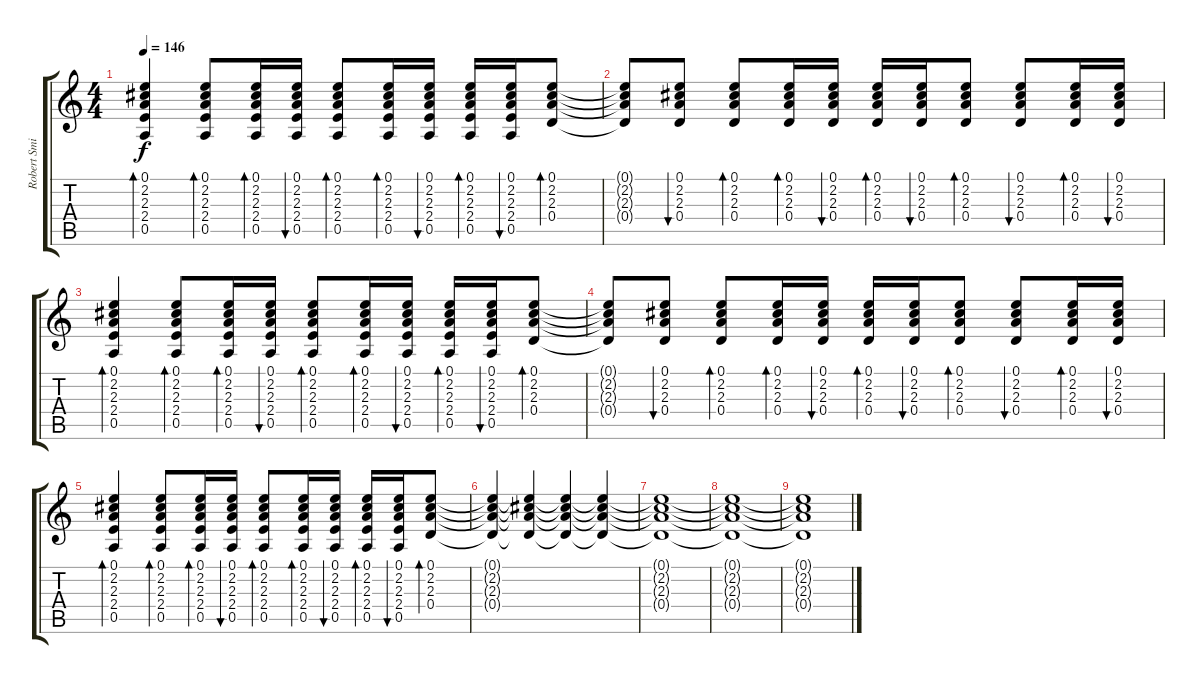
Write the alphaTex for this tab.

\track ("Robert Smith First Guitar" "Robert Smi") {instrument acousticguitarsteel}
\staff {score tabs}
\tuning (E4 B3 G3 D3 A2 E2) {hide}
\ts (4 4)
\tempo 146
\clef g2
\ks c
(0.1 2.2 2.3 2.4 0.5).4{bd 60 dy f} (0.1 2.2 2.3 2.4 0.5).8{bd 60} (0.1 2.2 2.3 2.4 0.5).16{bd 60} (0.1 2.2 2.3 2.4 0.5).16{bu 60} (0.1 2.2 2.3 2.4 0.5).8{bd 60} (0.1 2.2 2.3 2.4 0.5).16{bd 60} (0.1 2.2 2.3 2.4 0.5).16{bu 60} (0.1 2.2 2.3 2.4 0.5).16{bd 60} (0.1 2.2 2.3 2.4 0.5).16{bu 60} (0.1 2.2 2.3 0.4).8{bd 60} |
(0.1{t} 2.2{t} 2.3{t} 0.4{t}).8 (0.1 2.2 2.3 0.4).8{bu 60} (0.1 2.2 2.3 0.4).8{bd 60} (0.1 2.2 2.3 0.4).16{bd 60} (0.1 2.2 2.3 0.4).16{bu 60} (0.1 2.2 2.3 0.4).16{bd 60} (0.1 2.2 2.3 0.4).16{bu 60} (0.1 2.2 2.3 0.4).8{bd 60} (0.1 2.2 2.3 0.4).8{bu 60} (0.1 2.2 2.3 0.4).16{bd 60} (0.1 2.2 2.3 0.4).16{bu 60} |
(0.1 2.2 2.3 2.4 0.5).4{bd 60} (0.1 2.2 2.3 2.4 0.5).8{bd 60} (0.1 2.2 2.3 2.4 0.5).16{bd 60} (0.1 2.2 2.3 2.4 0.5).16{bu 60} (0.1 2.2 2.3 2.4 0.5).8{bd 60} (0.1 2.2 2.3 2.4 0.5).16{bd 60} (0.1 2.2 2.3 2.4 0.5).16{bu 60} (0.1 2.2 2.3 2.4 0.5).16{bd 60} (0.1 2.2 2.3 2.4 0.5).16{bu 60} (0.1 2.2 2.3 0.4).8{bd 60} |
(0.1{t} 2.2{t} 2.3{t} 0.4{t}).8 (0.1 2.2 2.3 0.4).8{bu 60} (0.1 2.2 2.3 0.4).8{bd 60} (0.1 2.2 2.3 0.4).16{bd 60} (0.1 2.2 2.3 0.4).16{bu 60} (0.1 2.2 2.3 0.4).16{bd 60} (0.1 2.2 2.3 0.4).16{bu 60} (0.1 2.2 2.3 0.4).8{bd 60} (0.1 2.2 2.3 0.4).8{bu 60} (0.1 2.2 2.3 0.4).16{bd 60} (0.1 2.2 2.3 0.4).16{bu 60} |
(0.1 2.2 2.3 2.4 0.5).4{bd 60} (0.1 2.2 2.3 2.4 0.5).8{bd 60} (0.1 2.2 2.3 2.4 0.5).16{bd 60} (0.1 2.2 2.3 2.4 0.5).16{bu 60} (0.1 2.2 2.3 2.4 0.5).8{bd 60} (0.1 2.2 2.3 2.4 0.5).16{bd 60} (0.1 2.2 2.3 2.4 0.5).16{bu 60} (0.1 2.2 2.3 2.4 0.5).16{bd 60} (0.1 2.2 2.3 2.4 0.5).16{bu 60} (0.1 2.2 2.3 0.4).8{bd 240} |
(0.1{t} 2.2{t} 2.3{t} 0.4{t}).4 (0.1{t} 2.2{t} 2.3{t} 0.4{t}).4 (0.1{t} 2.2{t} 2.3{t} 0.4{t}).4 (0.1{t} 2.2{t} 2.3{t} 0.4{t}).4 |
(0.1{t} 2.2{t} 2.3{t} 0.4{t}).1 |
(0.1{t} 2.2{t} 2.3{t} 0.4{t}).1 |
(0.1{t} 2.2{t} 2.3{t} 0.4{t}).1
